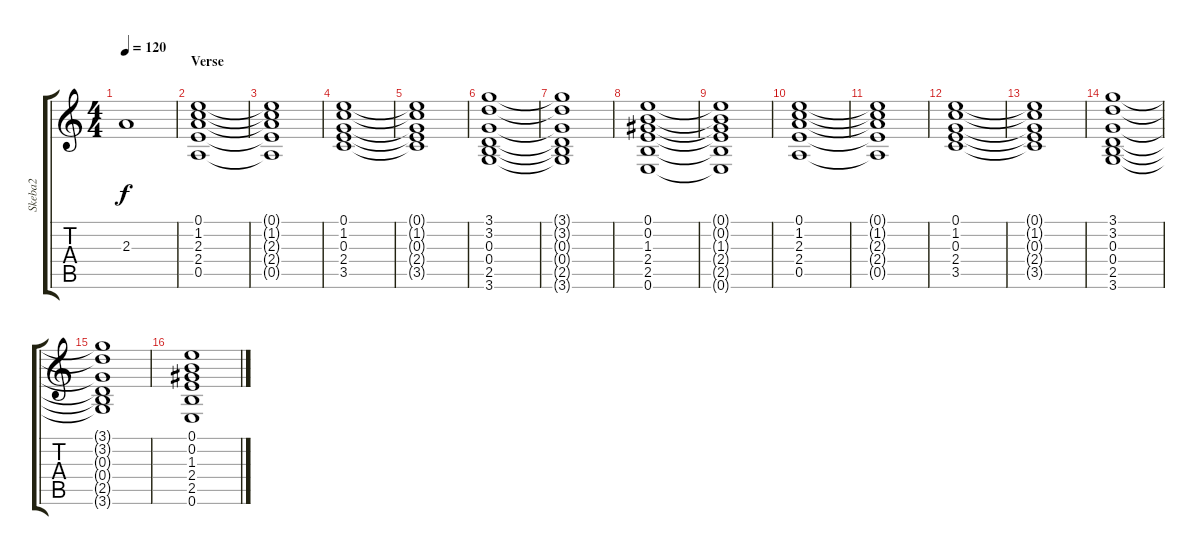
\track ("Skeba2" "Skeba2") {instrument overdrivenguitar}
\staff {score tabs}
\tuning (E4 B3 G3 D3 A2 E2) {hide}
\ts (4 4)
\tempo 120
\clef g2
\ks c
2.3.1{dy f} |
\section ("" "Verse")
(0.1 1.2 2.3 2.4 0.5).1{instrument electricguitarclean} |
(0.1{t} 1.2{t} 2.3{t} 2.4{t} 0.5{t}).1 |
(0.1 1.2 0.3 2.4 3.5).1 |
(0.1{t} 1.2{t} 0.3{t} 2.4{t} 3.5{t}).1 |
(3.1 3.2 0.3 0.4 2.5 3.6).1 |
(3.1{t} 3.2{t} 0.3{t} 0.4{t} 2.5{t} 3.6{t}).1 |
(0.1 0.2 1.3 2.4 2.5 0.6).1 |
(0.1{t} 0.2{t} 1.3{t} 2.4{t} 2.5{t} 0.6{t}).1 |
(0.1 1.2 2.3 2.4 0.5).1 |
(0.1{t} 1.2{t} 2.3{t} 2.4{t} 0.5{t}).1 |
(0.1 1.2 0.3 2.4 3.5).1 |
(0.1{t} 1.2{t} 0.3{t} 2.4{t} 3.5{t}).1 |
(3.1 3.2 0.3 0.4 2.5 3.6).1 |
(3.1{t} 3.2{t} 0.3{t} 0.4{t} 2.5{t} 3.6{t}).1 |
(0.1 0.2 1.3 2.4 2.5 0.6).1
